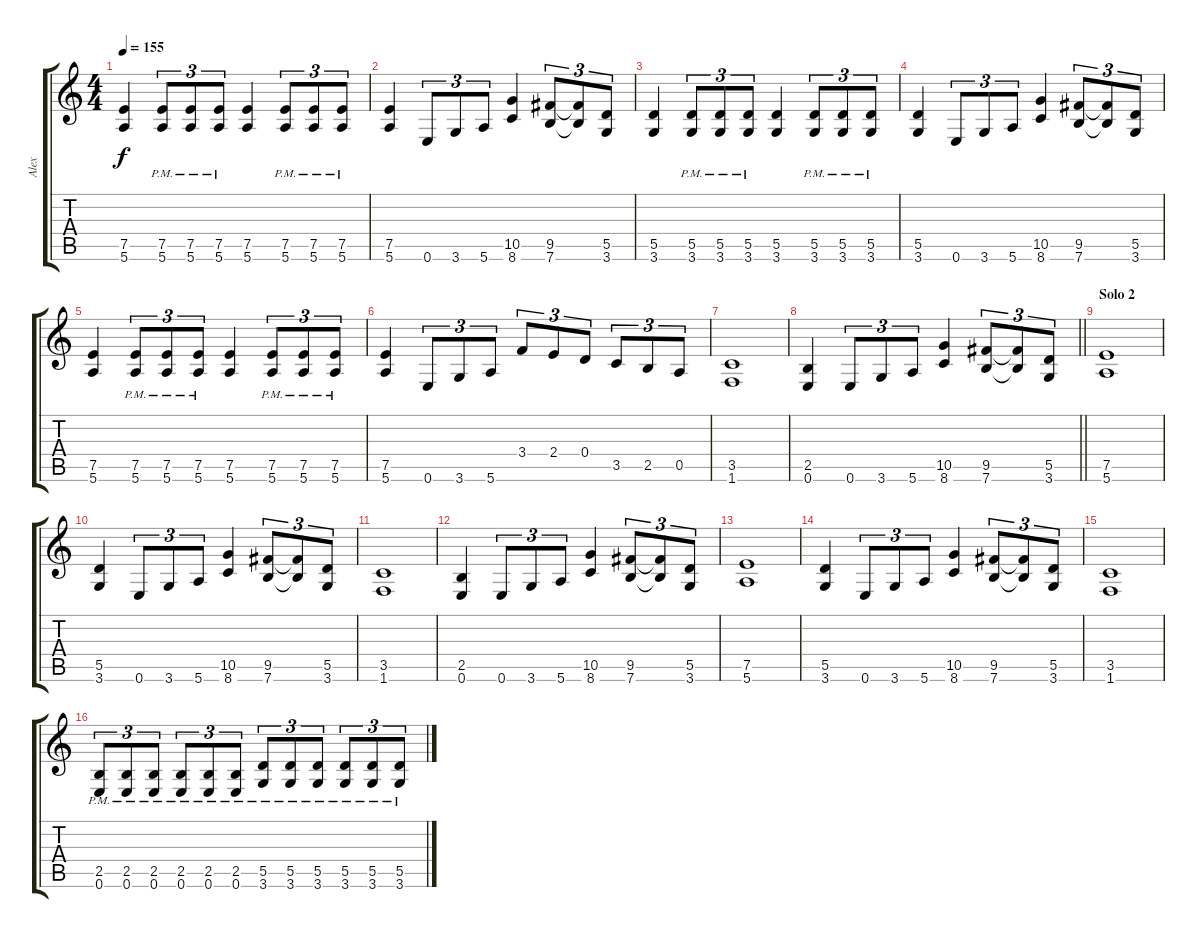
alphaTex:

\track ("Alex" "Alex") {instrument overdrivenguitar}
\staff {score tabs}
\tuning (E4 B3 G3 D3 A2 E2) {hide}
\ts (4 4)
\tempo 155
\clef g2
\ks c
(7.5 5.6).4{dy f} (7.5{pm} 5.6{pm}).8{tu (3 2)} (7.5{pm} 5.6{pm}).8{tu (3 2)} (7.5{pm} 5.6{pm}).8{tu (3 2)} (7.5 5.6).4 (7.5{pm} 5.6{pm}).8{tu (3 2)} (7.5{pm} 5.6{pm}).8{tu (3 2)} (7.5{pm} 5.6{pm}).8{tu (3 2)} |
(7.5 5.6).4 0.6.8{tu (3 2)} 3.6.8{tu (3 2)} 5.6.8{tu (3 2)} (10.5 8.6).4 (9.5 7.6).8{tu (3 2)} (9.5{t} 7.6{t}).8{tu (3 2)} (5.5 3.6).8{tu (3 2)} |
(5.5 3.6).4 (5.5{pm} 3.6{pm}).8{tu (3 2)} (5.5{pm} 3.6{pm}).8{tu (3 2)} (5.5{pm} 3.6{pm}).8{tu (3 2)} (5.5 3.6).4 (5.5{pm} 3.6{pm}).8{tu (3 2)} (5.5{pm} 3.6{pm}).8{tu (3 2)} (5.5{pm} 3.6{pm}).8{tu (3 2)} |
(5.5 3.6).4 0.6.8{tu (3 2)} 3.6.8{tu (3 2)} 5.6.8{tu (3 2)} (10.5 8.6).4 (9.5 7.6).8{tu (3 2)} (9.5{t} 7.6{t}).8{tu (3 2)} (5.5 3.6).8{tu (3 2)} |
(7.5 5.6).4 (7.5{pm} 5.6{pm}).8{tu (3 2)} (7.5{pm} 5.6{pm}).8{tu (3 2)} (7.5{pm} 5.6{pm}).8{tu (3 2)} (7.5 5.6).4 (7.5{pm} 5.6{pm}).8{tu (3 2)} (7.5{pm} 5.6{pm}).8{tu (3 2)} (7.5{pm} 5.6{pm}).8{tu (3 2)} |
(7.5 5.6).4 0.6.8{tu (3 2)} 3.6.8{tu (3 2)} 5.6.8{tu (3 2)} 3.4.8{tu (3 2)} 2.4.8{tu (3 2)} 0.4.8{tu (3 2)} 3.5.8{tu (3 2)} 2.5.8{tu (3 2)} 0.5.8{tu (3 2)} |
(3.5 1.6).1 |
\barLineRight lightlight
(2.5 0.6).4 0.6.8{tu (3 2)} 3.6.8{tu (3 2)} 5.6.8{tu (3 2)} (10.5 8.6).4 (9.5 7.6).8{tu (3 2)} (9.5{t} 7.6{t}).8{tu (3 2)} (5.5 3.6).8{tu (3 2)} |
\section ("" "Solo 2")
(7.5 5.6).1 |
(5.5 3.6).4 0.6.8{tu (3 2)} 3.6.8{tu (3 2)} 5.6.8{tu (3 2)} (10.5 8.6).4 (9.5 7.6).8{tu (3 2)} (9.5{t} 7.6{t}).8{tu (3 2)} (5.5 3.6).8{tu (3 2)} |
(3.5 1.6).1 |
(2.5 0.6).4 0.6.8{tu (3 2)} 3.6.8{tu (3 2)} 5.6.8{tu (3 2)} (10.5 8.6).4 (9.5 7.6).8{tu (3 2)} (9.5{t} 7.6{t}).8{tu (3 2)} (5.5 3.6).8{tu (3 2)} |
(7.5 5.6).1 |
(5.5 3.6).4 0.6.8{tu (3 2)} 3.6.8{tu (3 2)} 5.6.8{tu (3 2)} (10.5 8.6).4 (9.5 7.6).8{tu (3 2)} (9.5{t} 7.6{t}).8{tu (3 2)} (5.5 3.6).8{tu (3 2)} |
(3.5 1.6).1 |
(2.5{pm} 0.6{pm}).8{tu (3 2)} (2.5{pm} 0.6{pm}).8{tu (3 2)} (2.5{pm} 0.6{pm}).8{tu (3 2)} (2.5{pm} 0.6{pm}).8{tu (3 2)} (2.5{pm} 0.6{pm}).8{tu (3 2)} (2.5{pm} 0.6{pm}).8{tu (3 2)} (5.5{pm} 3.6{pm}).8{tu (3 2)} (5.5{pm} 3.6{pm}).8{tu (3 2)} (5.5{pm} 3.6{pm}).8{tu (3 2)} (5.5{pm} 3.6{pm}).8{tu (3 2)} (5.5{pm} 3.6{pm}).8{tu (3 2)} (5.5{pm} 3.6{pm}).8{tu (3 2)}
